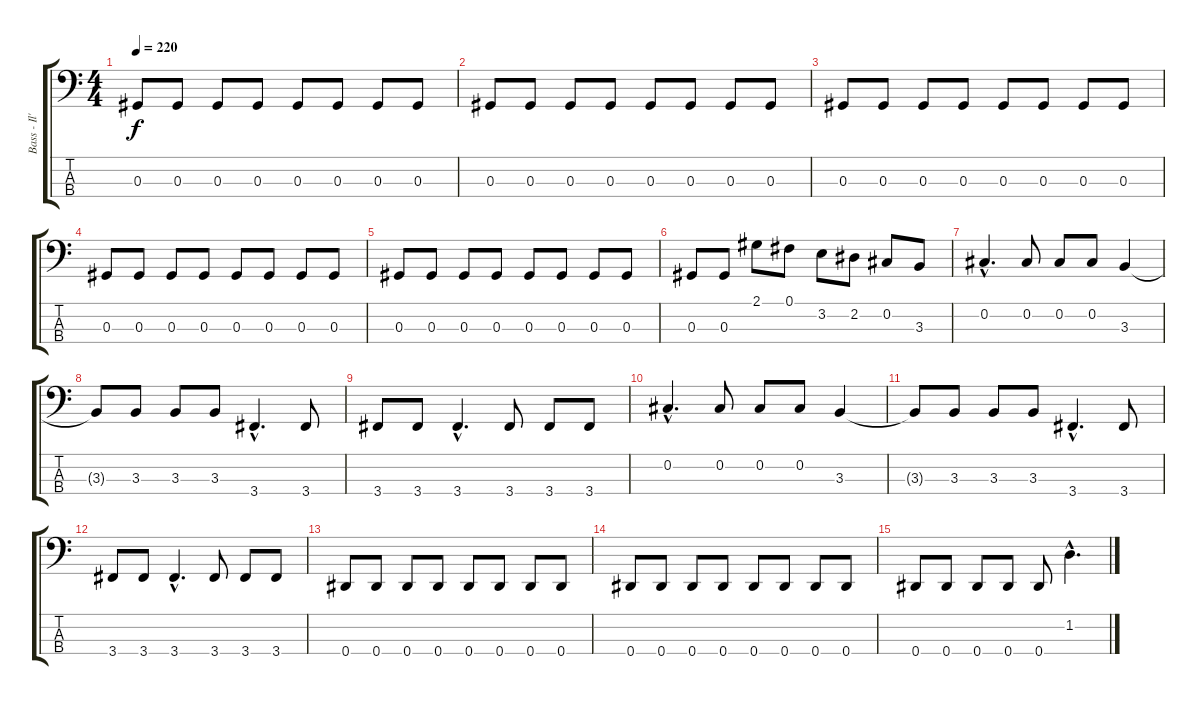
\track ("Bass - Il'ya Knyazev" "Bass - Il'") {instrument electricbassfinger}
\staff {score tabs}
\tuning (Gb2 Db2 Ab1 Eb1) {hide}
\ts (4 4)
\tempo 220
\clef f4
\ks c
0.3.8{dy f} 0.3.8 0.3.8 0.3.8 0.3.8 0.3.8 0.3.8 0.3.8 |
0.3.8 0.3.8 0.3.8 0.3.8 0.3.8 0.3.8 0.3.8 0.3.8 |
0.3.8 0.3.8 0.3.8 0.3.8 0.3.8 0.3.8 0.3.8 0.3.8 |
0.3.8 0.3.8 0.3.8 0.3.8 0.3.8 0.3.8 0.3.8 0.3.8 |
0.3.8 0.3.8 0.3.8 0.3.8 0.3.8 0.3.8 0.3.8 0.3.8 |
0.3.8 0.3.8 2.1.8 0.1.8 3.2.8 2.2.8 0.2.8 3.3.8 |
0.2{hac}.4{d} 0.2.8 0.2.8 0.2.8 3.3.4 |
3.3{t}.8 3.3.8 3.3.8 3.3.8 3.4{hac}.4{d} 3.4.8 |
3.4.8 3.4.8 3.4{hac}.4{d} 3.4.8 3.4.8 3.4.8 |
0.2{hac}.4{d} 0.2.8 0.2.8 0.2.8 3.3.4 |
3.3{t}.8 3.3.8 3.3.8 3.3.8 3.4{hac}.4{d} 3.4.8 |
3.4.8 3.4.8 3.4{hac}.4{d} 3.4.8 3.4.8 3.4.8 |
0.4.8 0.4.8 0.4.8 0.4.8 0.4.8 0.4.8 0.4.8 0.4.8 |
0.4.8 0.4.8 0.4.8 0.4.8 0.4.8 0.4.8 0.4.8 0.4.8 |
0.4.8 0.4.8 0.4.8 0.4.8 0.4.8 1.2{hac}.4{d}
